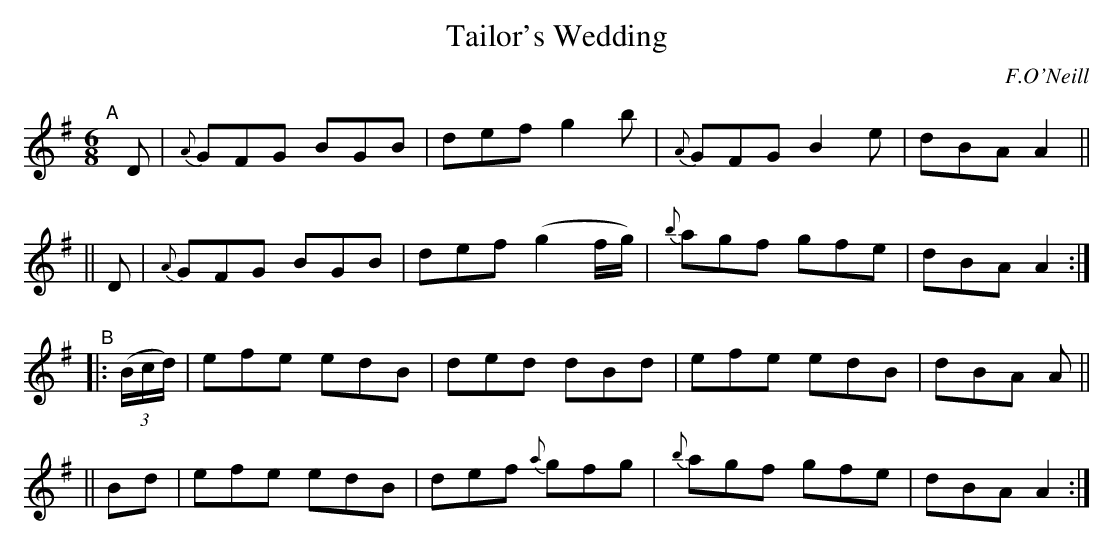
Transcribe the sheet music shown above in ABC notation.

X:1
T: Tailor's Wedding
O: F.O'Neill
M: 6/8
L: 1/8
K: G
"^A"\
[|]D | {A}GFG BGB | def g2b | {A}GFG B2e | dBA A2 ||
|| D | {A}GFG BGB | def (g2f/g/) | {b}agf gfe | dBA A2 :|
"^B"|: \
(3(B/c/d/) | efe edB | ded dBd | efe edB | dBA A ||
|| Bd | efe edB | def {a}gfg | {b}agf gfe | dBA A2 :|
